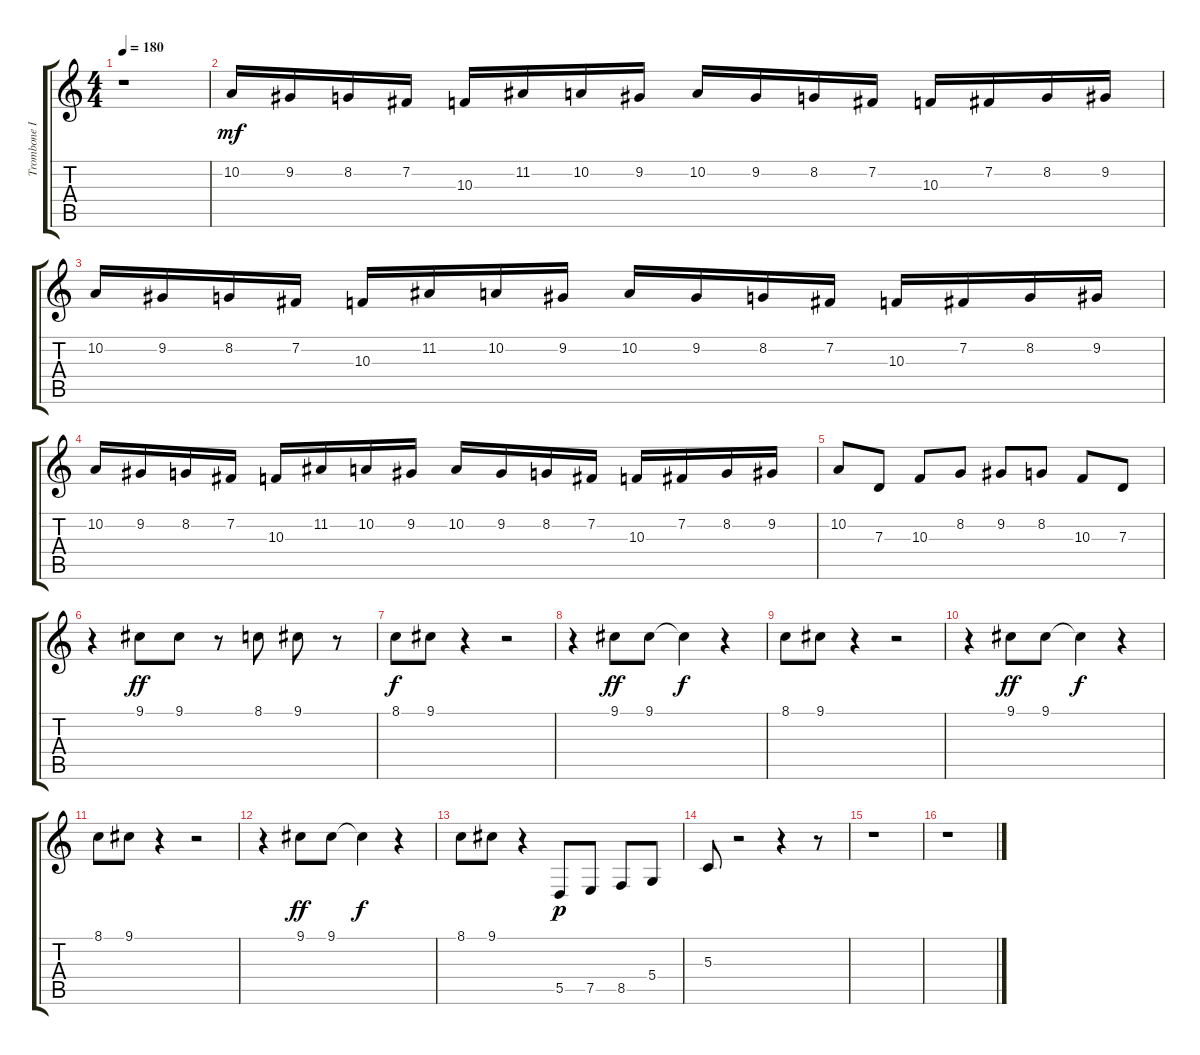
\track ("Trombone I" "Trombone I") {instrument trombone}
\staff {score tabs}
\tuning (E4 B3 G3 D3 A2 E2) {hide}
\ts (4 4)
\tempo 180
\clef g2
\ks c
r.1{dy f} |
10.2.16{dy mf} 9.2.16 8.2.16 7.2.16 10.3.16 11.2.16 10.2.16 9.2.16 10.2.16 9.2.16 8.2.16 7.2.16 10.3.16 7.2.16 8.2.16 9.2.16 |
10.2.16 9.2.16 8.2.16 7.2.16 10.3.16 11.2.16 10.2.16 9.2.16 10.2.16 9.2.16 8.2.16 7.2.16 10.3.16 7.2.16 8.2.16 9.2.16 |
10.2.16 9.2.16 8.2.16 7.2.16 10.3.16 11.2.16 10.2.16 9.2.16 10.2.16 9.2.16 8.2.16 7.2.16 10.3.16 7.2.16 8.2.16 9.2.16 |
10.2.8 7.3.8 10.3.8 8.2.8 9.2.8 8.2.8 10.3.8 7.3.8 |
r.4 9.1.8{dy ff} 9.1.8 r.8 8.1.8 9.1.8 r.8 |
8.1.8{dy f} 9.1.8 r.4 r.2 |
r.4 9.1.8{dy ff} 9.1.8 9.1{t}.4{dy f} r.4 |
8.1.8 9.1.8 r.4 r.2 |
r.4 9.1.8{dy ff} 9.1.8 9.1{t}.4{dy f} r.4 |
8.1.8 9.1.8 r.4 r.2 |
r.4 9.1.8{dy ff} 9.1.8 9.1{t}.4{dy f} r.4 |
8.1.8 9.1.8 r.4 5.5.8{dy p} 7.5.8 8.5.8 5.4.8 |
5.3.8 r.2 r.4 r.8 |
r.1 |
r.1
